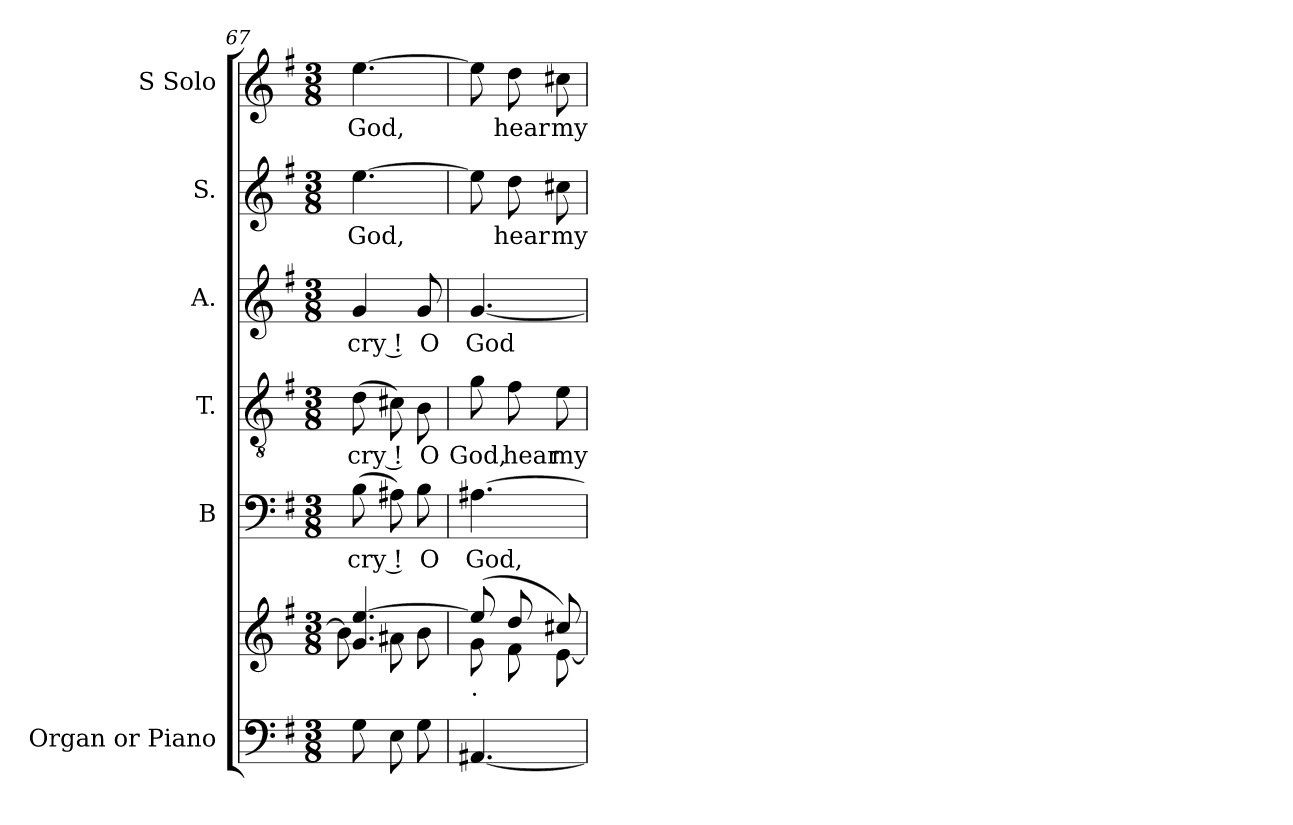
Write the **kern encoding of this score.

**kern	**kern	**kern	**text	**kern	**text	**kern	**text	**kern	**text	**kern	**text
*part6	*part6	*part5	*part5	*part4	*part4	*part3	*part3	*part2	*part2	*part1	*part1
*staff7	*staff6	*staff5	*staff5	*staff4	*staff4	*staff3	*staff3	*staff2	*staff2	*staff1	*staff1
*I"Organ or  Piano	*	*I"B	*	*I"T.	*	*I"A.	*	*I"S.	*	*I"S    Solo	*
*	*	*I'B.	*	*I'T.	*	*I'A.	*	*I'S.	*	*I'S.	*
*clefF4	*clefG2	*clefF4	*	*clefGv2	*	*clefG2	*	*clefG2	*	*clefG2	*
*	*	*	*	*ITrd7c12	*	*	*	*	*	*	*
*k[f#]	*k[f#]	*k[f#]	*	*k[f#]	*	*k[f#]	*	*k[f#]	*	*k[f#]	*
*G:	*G:	*G:	*	*G:	*	*G:	*	*G:	*	*G:	*
*M3/8	*M3/8	*M3/8	*	*M3/8	*	*M3/8	*	*M3/8	*	*M3/8	*
=67	=67	=67	=67	=67	=67	=67	=67	=67	=67	=67	=67
*	*^	*	*	*	*	*	*	*	*	*	*
8G\	4.g/ [4.ee/	8b\]	(8B\	cry !	(8D\	cry !	4g/	cry !	[4.ee\	God,	[4.ee\	God,
8E\	.	8a#X\	8A#X\)	.	8C#X\)	.	.	.	.	.	.	.
8G\	.	8b\	8B\	O	8BB\	O	8g/	O	.	.	.	.
=68	=68	=68	=68	=68	=68	=68	=68	=68	=68	=68	=68	=68
!	!LO:TX:b:t=.	!	!	!	!	!	!	!	!	!	!	!
[4.AA#X/	(8ee/]	8g\	[4.A#X\	God,	8G\	God,	[4.g/	God	8ee\]	.	8ee\]	.
.	8dd:/	8f#\	.	.	8F#\	hear	.	.	8dd\	hear	8dd\	hear
.	8cc#X/)	[8e\	.	.	8E\	my	.	.	8cc#X\	my	8cc#X\	my
*	*v	*v	*	*	*	*	*	*	*	*	*	*
=	=	=	=	=	=	=	=	=	=	=	=
*-	*-	*-	*-	*-	*-	*-	*-	*-	*-	*-	*-
